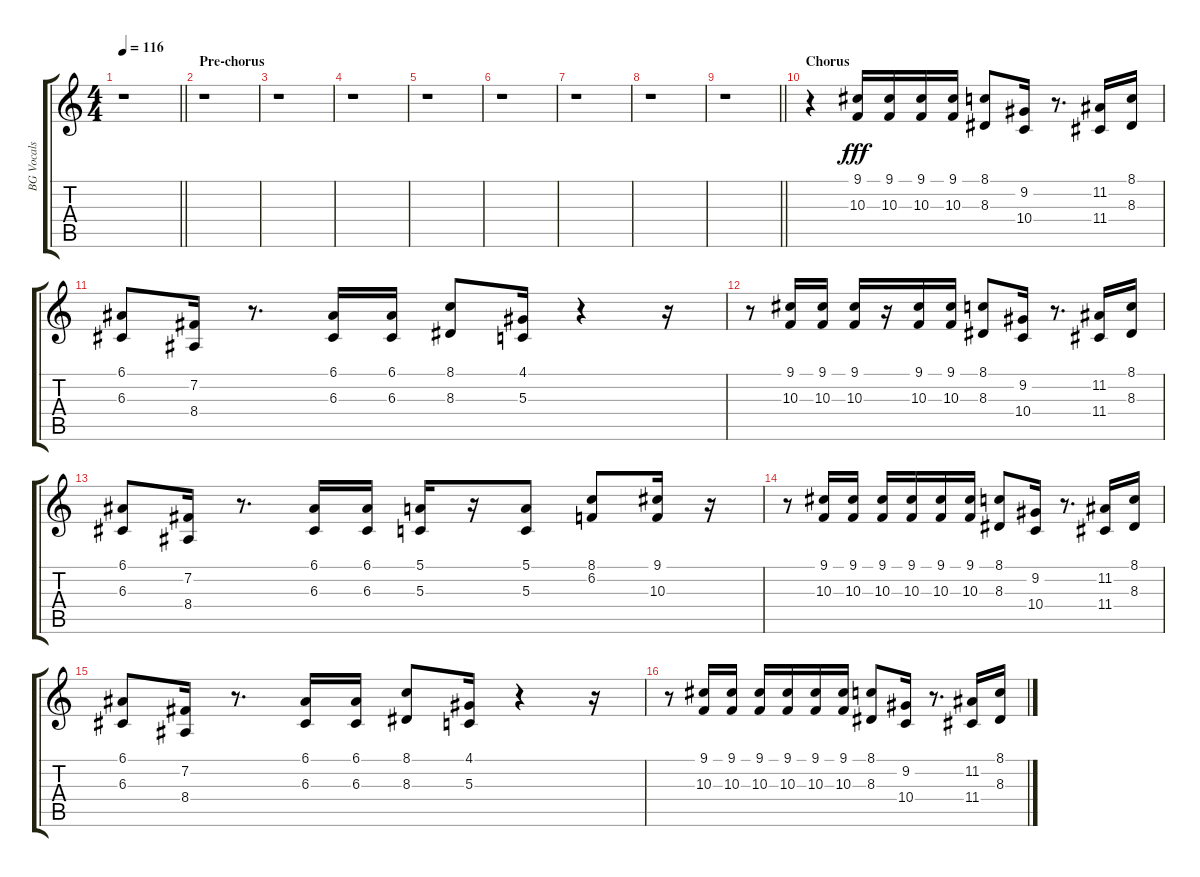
\track ("BG Vocals" "BG Vocals") {instrument voiceoohs}
\staff {score tabs}
\tuning (E4 B3 G3 D3 A2 E2) {hide}
\ts (4 4)
\tempo 116
\clef g2
\barLineRight lightlight
\ks c
r.1{dy fff} |
\section ("" "Pre-chorus")
r.1 |
r.1 |
r.1 |
r.1 |
r.1 |
r.1 |
r.1 |
\barLineRight lightlight
r.1 |
\section ("" "Chorus")
r.4 (9.1 10.3).16 (9.1 10.3).16 (9.1 10.3).16 (9.1 10.3).16 (8.1 8.3).8 (9.2 10.4).16 r.8{d} (11.2 11.4).16 (8.1 8.3).16 |
(6.1 6.3).8 (7.2 8.4).16 r.8{d} (6.1 6.3).16 (6.1 6.3).16 (8.1 8.3).8 (4.1 5.3).16 r.4 r.16 |
r.8 (9.1 10.3).16 (9.1 10.3).16 (9.1 10.3).16 r.16 (9.1 10.3).16 (9.1 10.3).16 (8.1 8.3).8 (9.2 10.4).16 r.8{d} (11.2 11.4).16 (8.1 8.3).16 |
(6.1 6.3).8 (7.2 8.4).16 r.8{d} (6.1 6.3).16 (6.1 6.3).16 (5.1 5.3).16 r.16 (5.1 5.3).8 (8.1 6.2).8 (9.1 10.3).16 r.16 |
r.8 (9.1 10.3).16 (9.1 10.3).16 (9.1 10.3).16 (9.1 10.3).16 (9.1 10.3).16 (9.1 10.3).16 (8.1 8.3).8 (9.2 10.4).16 r.8{d} (11.2 11.4).16 (8.1 8.3).16 |
(6.1 6.3).8 (7.2 8.4).16 r.8{d} (6.1 6.3).16 (6.1 6.3).16 (8.1 8.3).8 (4.1 5.3).16 r.4 r.16 |
r.8 (9.1 10.3).16 (9.1 10.3).16 (9.1 10.3).16 (9.1 10.3).16 (9.1 10.3).16 (9.1 10.3).16 (8.1 8.3).8 (9.2 10.4).16 r.8{d} (11.2 11.4).16 (8.1 8.3).16
